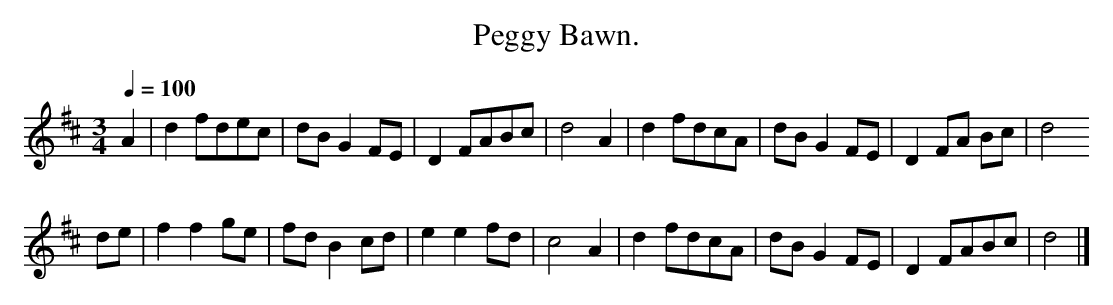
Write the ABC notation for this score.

X:1
T:Peggy Bawn.
M:3/4
L:1/8
Q:1/4=100
K:D
A2|d2 fdec|dB G2 FE|D2 FABc|d4 \
A2|d2 fdcA|dB G2 FE|D2 FA Bc|d4
de|f2 f2 ge|fd B2 cd|e2 e2 fd|c4 \
A2|d2 fdcA|dB G2 FE|D2 FABc|d4|]
